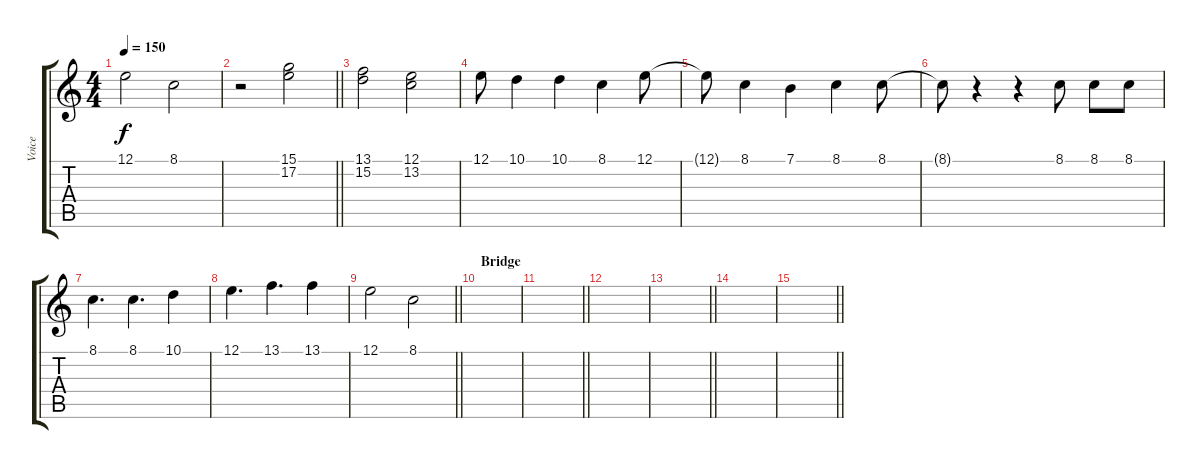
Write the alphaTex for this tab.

\track ("Voice" "Voice") {instrument lead3calliope}
\staff {score tabs}
\tuning (E4 B3 G3 D3 A2 D2) {hide}
\ts (4 4)
\tempo 150
\clef g2
\ks c
12.1.2{dy f} 8.1.2 |
\barLineRight lightlight
r.2 (15.1 17.2).2 |
(13.1 15.2).2 (12.1 13.2).2 |
12.1.8 10.1.4 10.1.4 8.1.4 12.1.8 |
12.1{t}.8 8.1.4 7.1.4 8.1.4 8.1.8 |
8.1{t}.8 r.4 r.4 8.1.8 8.1.8 8.1.8 |
8.1.4{d} 8.1.4{d} 10.1.4 |
12.1.4{d} 13.1.4{d} 13.1.4 |
\barLineRight lightlight
12.1.2 8.1.2 |
\section ("" "Bridge")
|
\barLineRight lightlight
|
|
\barLineRight lightlight
|
\section ("" "")
|
\barLineRight lightlight
